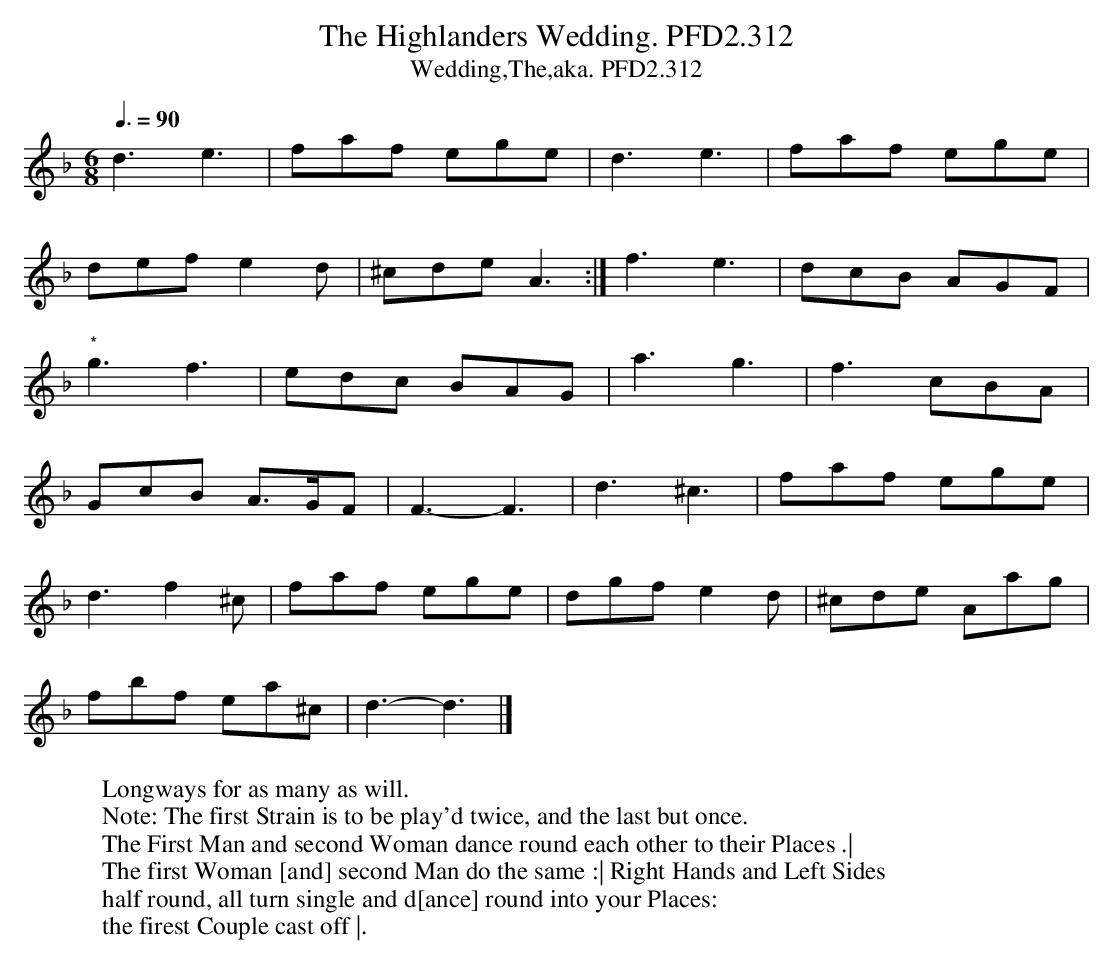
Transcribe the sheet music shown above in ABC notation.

X:1
T:Highlanders Wedding. PFD2.312, The
T:Wedding,The,aka. PFD2.312
M:6/8
L:1/8
W:Longways for as many as will.
W:Note: The first Strain is to be play'd twice, and the last but once.
W:The First Man and second Woman dance round each other to their Places .|
W:The first Woman [and] second Man do the same :| Right Hands and Left Sides
W:half round, all turn single and d[ance] round into your Places:
W:the firest Couple cast off |.
Q:3/8=90
K:Dm
d3 e3 | faf ege | d3 e3 | faf ege |
def e2d | ^cde A3 :| f3 e3 | dcB AGF |
"*" g3 f3 | edc BAG | a3 g3 | f3 cBA |
GcB A>GF | F3- F3 | d3 ^c3 | faf ege |
d3 f2^c | faf ege | dgf e2d | ^cde Aag |
fbf ea^c | d3- d3 |]
